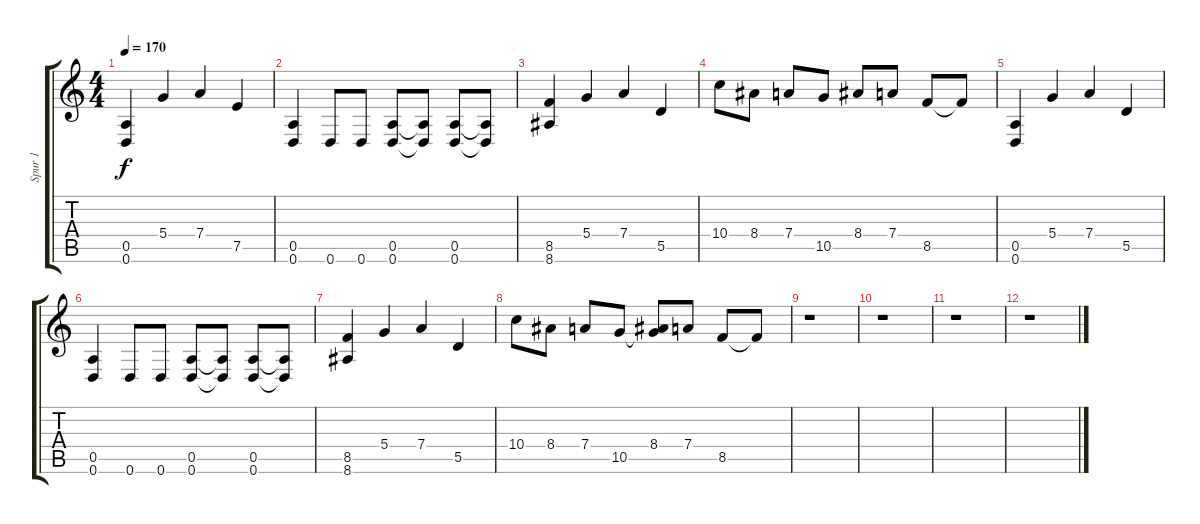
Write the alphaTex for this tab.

\track ("Spur 1" "Spur 1") {instrument distortionguitar}
\staff {score tabs}
\tuning (E4 B3 G3 D3 A2 D2) {hide}
\ts (4 4)
\tempo 170
\clef g2
\ks c
(0.5 0.6).4{dy f} 5.4.4 7.4.4 7.5.4 |
(0.5 0.6).4 0.6.8 0.6.8 (0.5 0.6).8 (0.5{t} 0.6{t}).8 (0.5 0.6).8 (0.5{t} 0.6{t}).8 |
(8.5 8.6).4 5.4.4 7.4.4 5.5.4 |
10.4.8 8.4.8 7.4.8 10.5.8 8.4.8 7.4.8 8.5.8 8.5{t}.8 |
(0.5 0.6).4 5.4.4 7.4.4 5.5.4 |
(0.5 0.6).4 0.6.8 0.6.8 (0.5 0.6).8 (0.5{t} 0.6{t}).8 (0.5 0.6).8 (0.5{t} 0.6{t}).8 |
(8.5 8.6).4 5.4.4 7.4.4 5.5.4 |
10.4.8 8.4.8 7.4.8 10.5.8 (8.4 10.5{t}).8 7.4.8 8.5.8 8.5{t}.8 |
r.1 |
r.1 |
r.1 |
r.1
